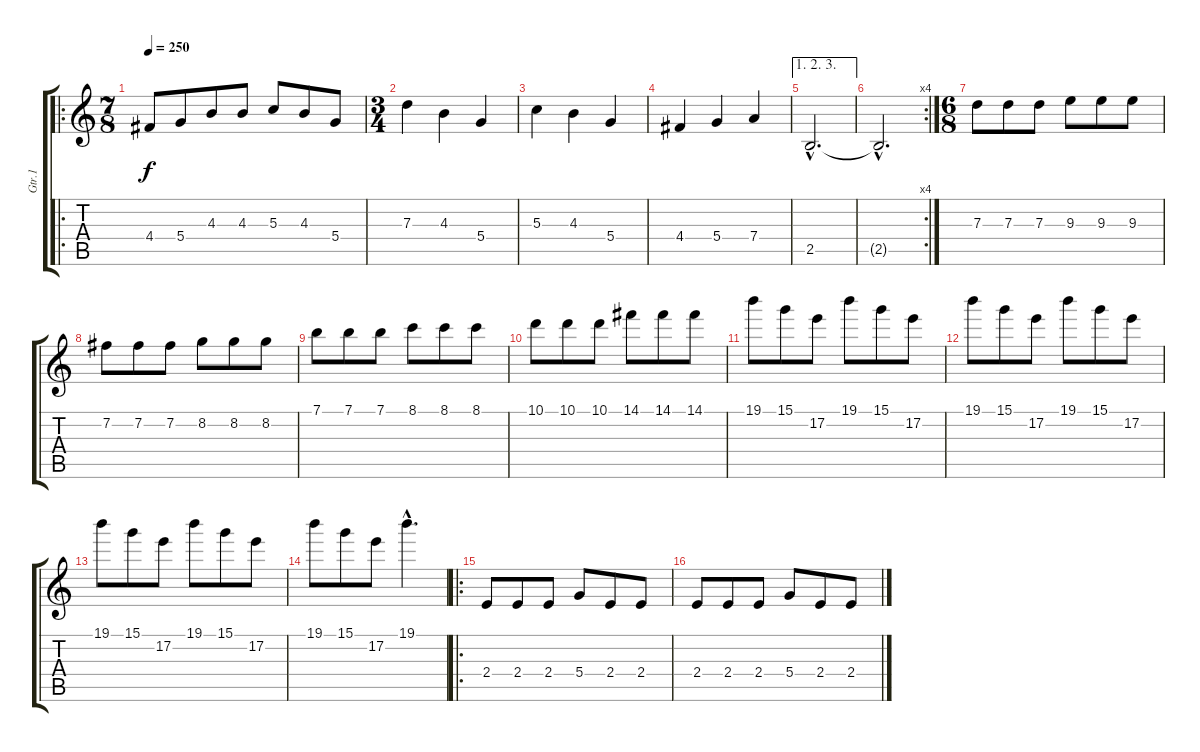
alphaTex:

\track ("Gtr.1" "Gtr.1") {instrument distortionguitar}
\staff {score tabs}
\tuning (E4 B3 G3 D3 A2 E2) {hide}
\ro
\ts (7 8)
\tempo 250
\clef g2
\ks c
4.4.8{dy f instrument distortionguitar} 5.4.8 4.3.8 4.3.8 5.3.8 4.3.8 5.4.8 |
\ts (3 4)
7.3.4 4.3.4 5.4.4 |
5.3.4 4.3.4 5.4.4 |
4.4.4 5.4.4 7.4.4 |
\ae (1 2 3)
2.5{hac}.2{d} |
\rc 4
2.5{hac t}.2{d} |
\ts (6 8)
7.3.8 7.3.8 7.3.8 9.3.8 9.3.8 9.3.8 |
7.2.8 7.2.8 7.2.8 8.2.8 8.2.8 8.2.8 |
7.1.8 7.1.8 7.1.8 8.1.8 8.1.8 8.1.8 |
10.1.8 10.1.8 10.1.8 14.1.8 14.1.8 14.1.8 |
19.1.8 15.1.8 17.2.8 19.1.8 15.1.8 17.2.8 |
19.1.8 15.1.8 17.2.8 19.1.8 15.1.8 17.2.8 |
19.1.8 15.1.8 17.2.8 19.1.8 15.1.8 17.2.8 |
19.1.8 15.1.8 17.2.8 19.1{hac}.4{d} |
\ro
2.4.8 2.4.8 2.4.8 5.4.8 2.4.8 2.4.8 |
2.4.8 2.4.8 2.4.8 5.4.8 2.4.8 2.4.8
